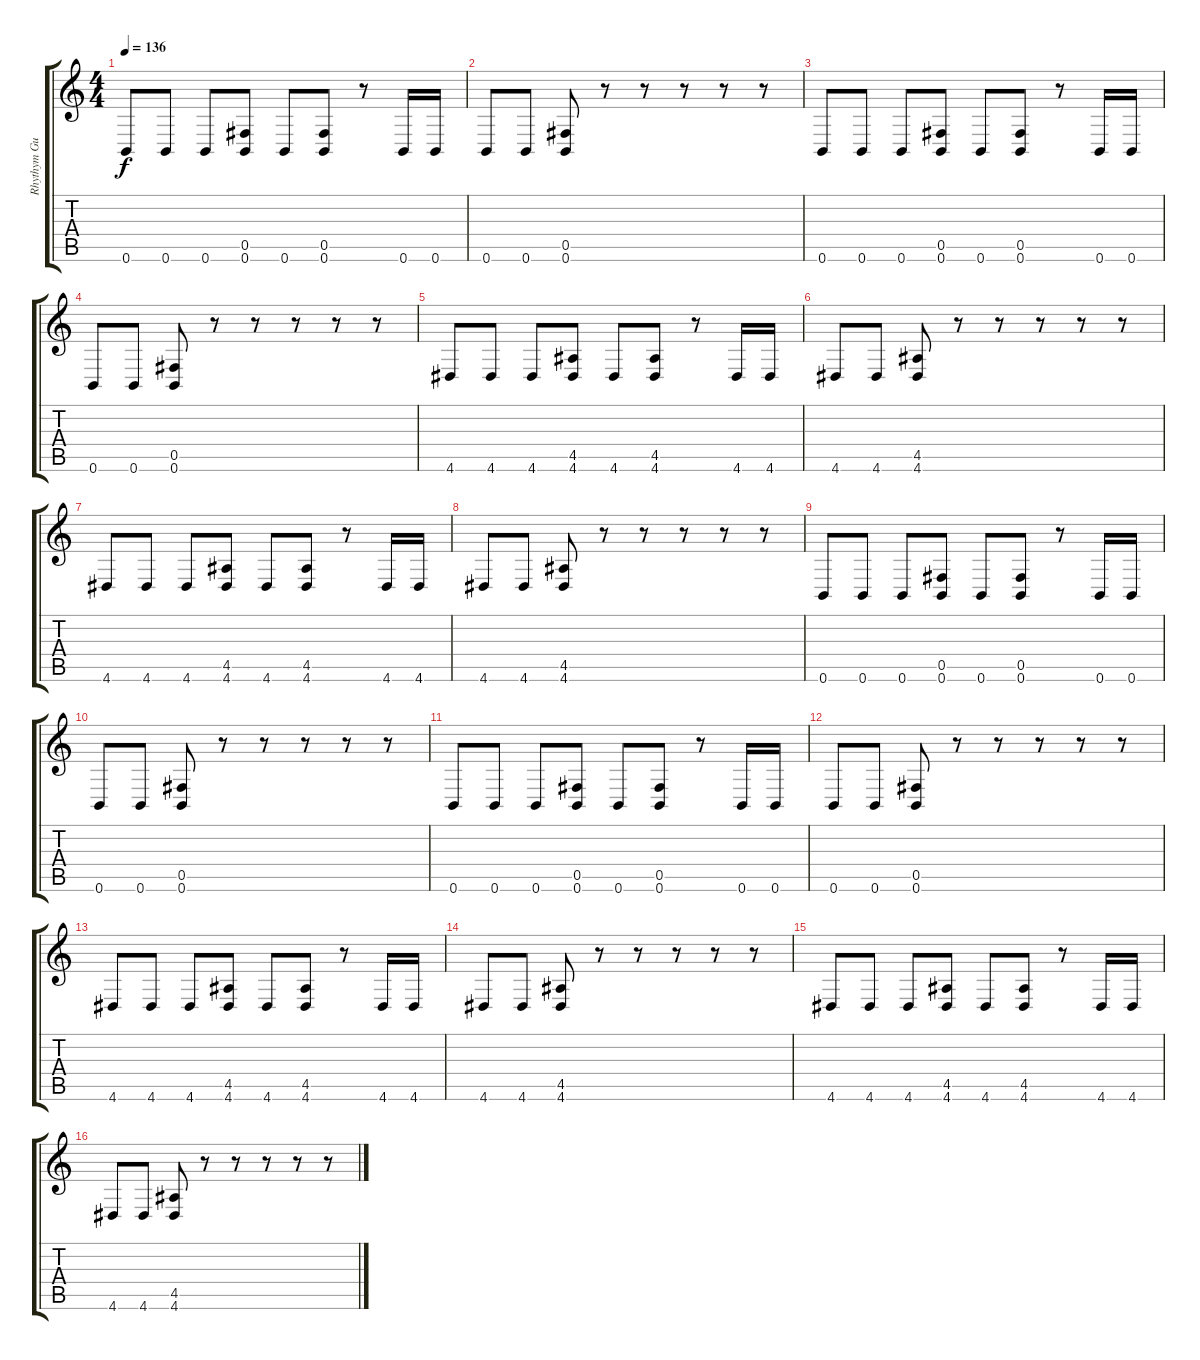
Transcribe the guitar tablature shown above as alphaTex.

\track ("Rhythym Guitar Left" "Rhythym Gu") {instrument distortionguitar}
\staff {score tabs}
\tuning (Db4 Ab3 E3 B2 Gb2 B1) {hide}
\ts (4 4)
\tempo 136
\clef g2
\ks c
0.6.8{dy f} 0.6.8 0.6.8 (0.5 0.6).8 0.6.8 (0.5 0.6).8 r.8 0.6.16 0.6.16 |
0.6.8 0.6.8 (0.5 0.6).8 r.8 r.8 r.8 r.8 r.8 |
0.6.8 0.6.8 0.6.8 (0.5 0.6).8 0.6.8 (0.5 0.6).8 r.8 0.6.16 0.6.16 |
0.6.8 0.6.8 (0.5 0.6).8 r.8 r.8 r.8 r.8 r.8 |
4.6.8 4.6.8 4.6.8 (4.5 4.6).8 4.6.8 (4.5 4.6).8 r.8 4.6.16 4.6.16 |
4.6.8 4.6.8 (4.5 4.6).8 r.8 r.8 r.8 r.8 r.8 |
4.6.8 4.6.8 4.6.8 (4.5 4.6).8 4.6.8 (4.5 4.6).8 r.8 4.6.16 4.6.16 |
4.6.8 4.6.8 (4.5 4.6).8 r.8 r.8 r.8 r.8 r.8 |
0.6.8 0.6.8 0.6.8 (0.5 0.6).8 0.6.8 (0.5 0.6).8 r.8 0.6.16 0.6.16 |
0.6.8 0.6.8 (0.5 0.6).8 r.8 r.8 r.8 r.8 r.8 |
0.6.8 0.6.8 0.6.8 (0.5 0.6).8 0.6.8 (0.5 0.6).8 r.8 0.6.16 0.6.16 |
0.6.8 0.6.8 (0.5 0.6).8 r.8 r.8 r.8 r.8 r.8 |
4.6.8 4.6.8 4.6.8 (4.5 4.6).8 4.6.8 (4.5 4.6).8 r.8 4.6.16 4.6.16 |
4.6.8 4.6.8 (4.5 4.6).8 r.8 r.8 r.8 r.8 r.8 |
4.6.8 4.6.8 4.6.8 (4.5 4.6).8 4.6.8 (4.5 4.6).8 r.8 4.6.16 4.6.16 |
4.6.8 4.6.8 (4.5 4.6).8 r.8 r.8 r.8 r.8 r.8
